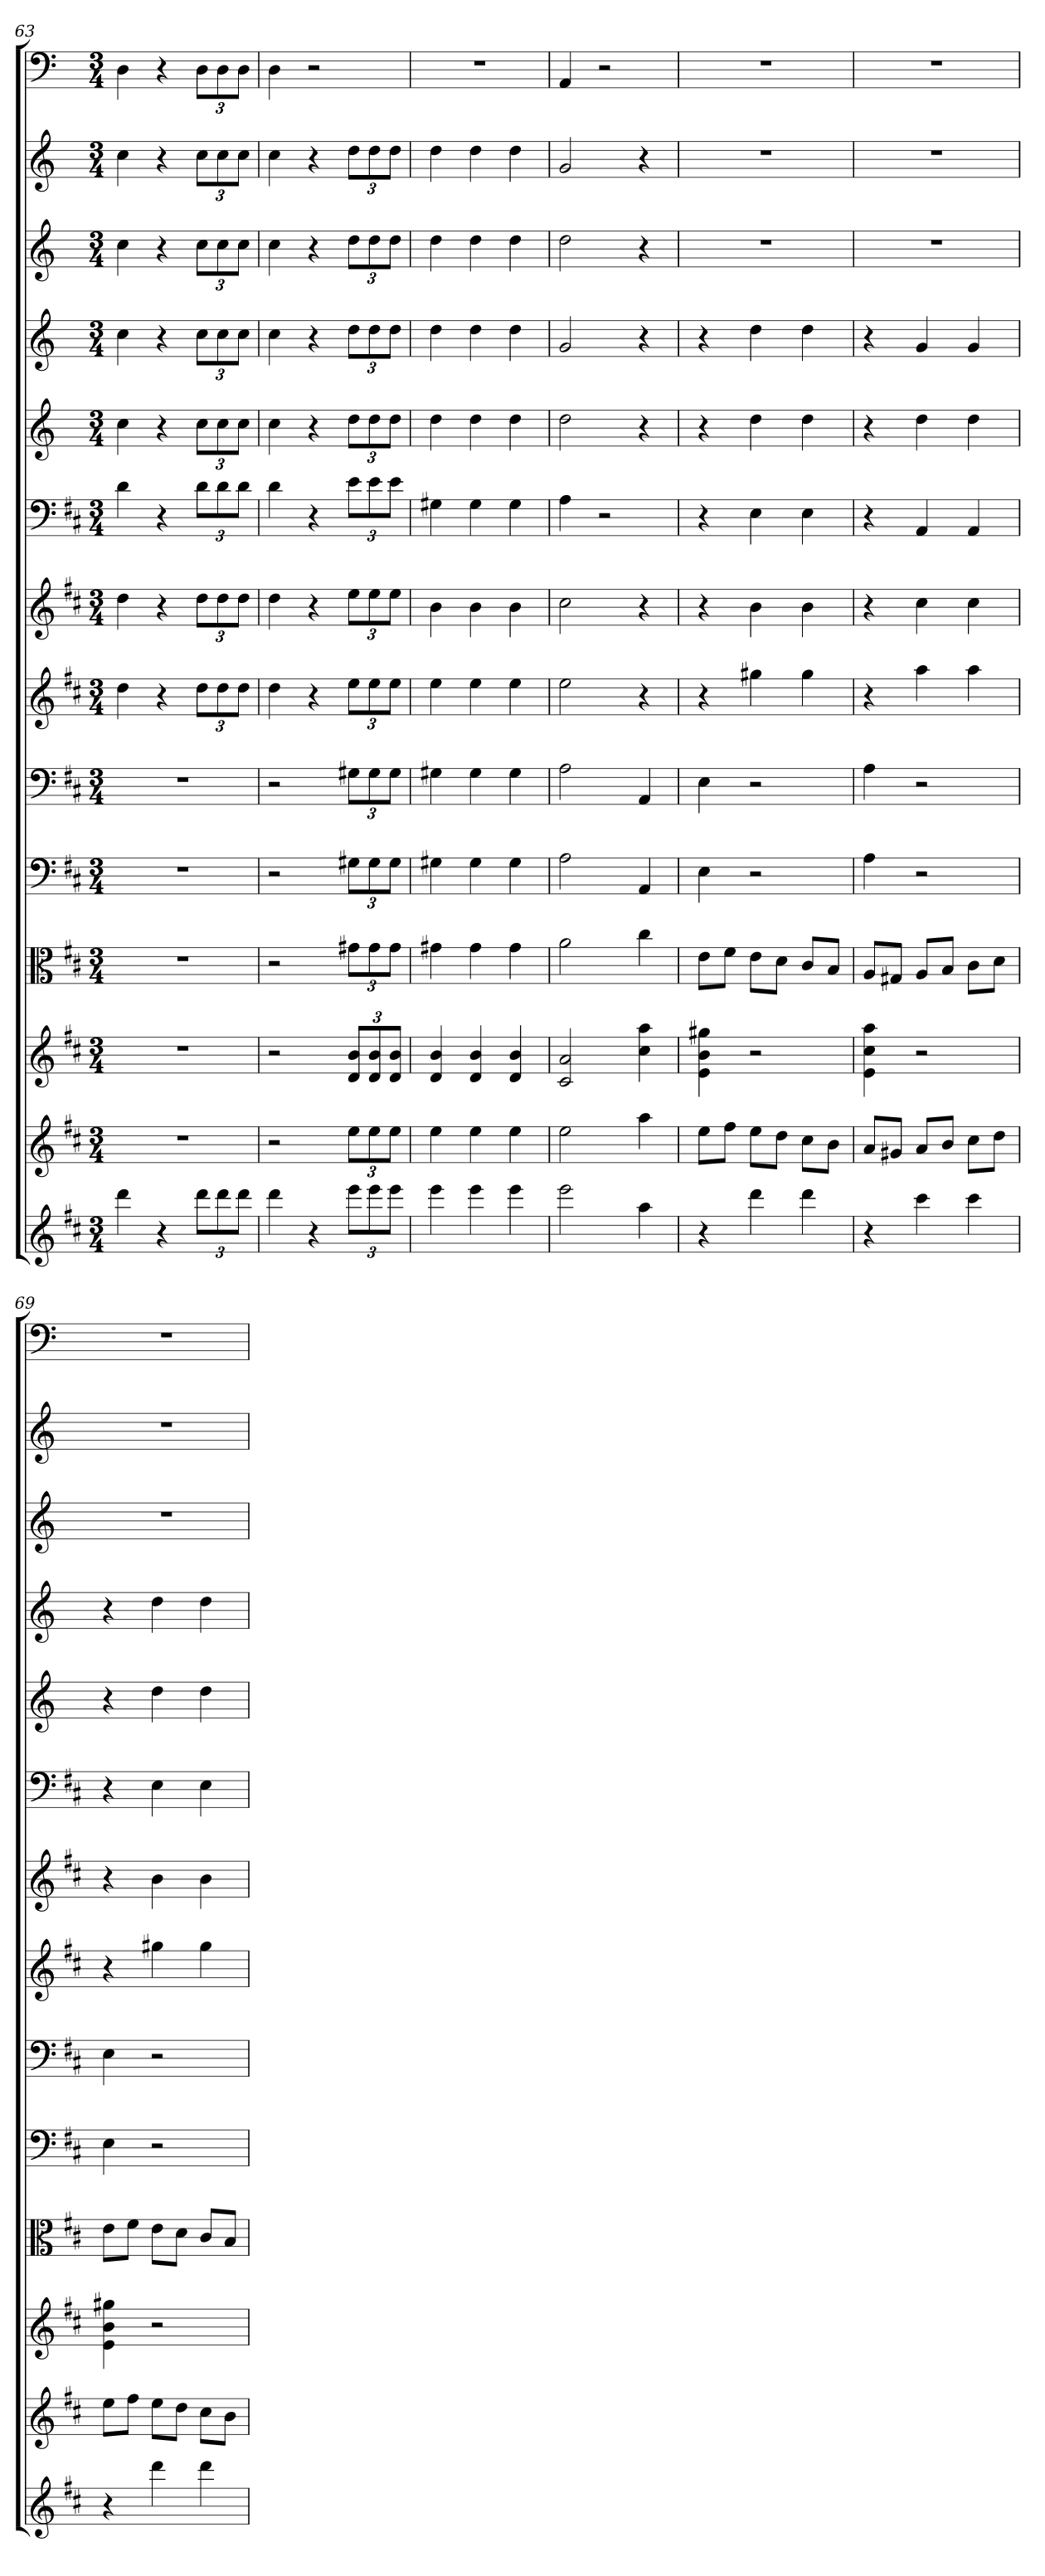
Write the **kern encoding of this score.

**kern	**kern	**kern	**kern	**kern	**kern	**kern	**kern	**kern	**kern	**kern	**kern	**kern	**kern
*part14	*part13	*part12	*part11	*part10	*part9	*part8	*part7	*part6	*part5	*part4	*part3	*part2	*part1
*staff14	*staff13	*staff12	*staff11	*staff10	*staff9	*staff8	*staff7	*staff6	*staff5	*staff4	*staff3	*staff2	*staff1
*	*	*	*clefC3	*clefF4	*clefF4	*	*	*clefF4	*	*	*	*	*clefF4
*k[f#c#]	*k[f#c#]	*k[f#c#]	*k[f#c#]	*k[f#c#]	*k[f#c#]	*k[f#c#]	*k[f#c#]	*k[f#c#]	*k[]	*k[]	*k[]	*k[]	*k[]
*M3/4	*M3/4	*M3/4	*M3/4	*M3/4	*M3/4	*M3/4	*M3/4	*M3/4	*M3/4	*M3/4	*M3/4	*M3/4	*M3/4
=63	=63	=63	=63	=63	=63	=63	=63	=63	=63	=63	=63	=63	=63
4ddd	2.r	2.r	2.r	2.r	2.r	4dd	4dd	4d	4cc	4cc	4cc	4cc	4D
4r	.	.	.	.	.	4r	4r	4r	4r	4r	4r	4r	4r
12dddL	.	.	.	.	.	12ddL	12ddL	12d\L	12ccL	12ccL	12ccL	12ccL	12D\L
12ddd	.	.	.	.	.	12dd	12dd	12d\	12cc	12cc	12cc	12cc	12D\
12dddJ	.	.	.	.	.	12ddJ	12ddJ	12d\J	12ccJ	12ccJ	12ccJ	12ccJ	12D\J
=64	=64	=64	=64	=64	=64	=64	=64	=64	=64	=64	=64	=64	=64
4ddd	2r	2r	2r	2r	2r	4dd	4dd	4d	4cc	4cc	4cc	4cc	4D
4r	.	.	.	.	.	4r	4r	4r	4r	4r	4r	4r	2r
12eeeL	12eeL	12d 12bL	12g#X\L	12G#X\L	12G#X\L	12eeL	12eeL	12e\L	12ddL	12ddL	12ddL	12ddL	.
12eee	12ee	12d 12b	12g#\	12G#\	12G#\	12ee	12ee	12e\	12dd	12dd	12dd	12dd	.
12eeeJ	12eeJ	12d 12bJ	12g#\J	12G#\J	12G#\J	12eeJ	12eeJ	12e\J	12ddJ	12ddJ	12ddJ	12ddJ	.
=65	=65	=65	=65	=65	=65	=65	=65	=65	=65	=65	=65	=65	=65
4eee	4ee	4d 4b	4g#X	4G#X	4G#X	4ee	4b	4G#X	4dd	4dd	4dd	4dd	2.r
4eee	4ee	4d 4b	4g#	4G#	4G#	4ee	4b	4G#	4dd	4dd	4dd	4dd	.
4eee	4ee	4d 4b	4g#	4G#	4G#	4ee	4b	4G#	4dd	4dd	4dd	4dd	.
=66	=66	=66	=66	=66	=66	=66	=66	=66	=66	=66	=66	=66	=66
2eee	2ee	2c# 2a	2a	2A	2A	2ee	2cc#	4A	2dd	2g	2dd	2g	4AA
.	.	.	.	.	.	.	.	2r	.	.	.	.	2r
4aa	4aa	4cc# 4aa	4cc#	4AA	4AA	4r	4r	.	4r	4r	4r	4r	.
=67	=67	=67	=67	=67	=67	=67	=67	=67	=67	=67	=67	=67	=67
4r	8eeL	4e 4b 4gg#X	8e\L	4E	4E	4r	4r	4r	4r	4r	2.r	2.r	2.r
.	8ff#J	.	8f#\J	.	.	.	.	.	.	.	.	.	.
4ddd	8eeL	2r	8e\L	2r	2r	4gg#X	4b	4E	4dd	4dd	.	.	.
.	8ddJ	.	8d\J	.	.	.	.	.	.	.	.	.	.
4ddd	8cc#L	.	8c#/L	.	.	4gg#	4b	4E	4dd	4dd	.	.	.
.	8bJ	.	8B/J	.	.	.	.	.	.	.	.	.	.
=68	=68	=68	=68	=68	=68	=68	=68	=68	=68	=68	=68	=68	=68
4r	8aL	4e 4cc# 4aa	8A/L	4A	4A	4r	4r	4r	4r	4r	2.r	2.r	2.r
.	8g#XJ	.	8G#X/J	.	.	.	.	.	.	.	.	.	.
4ccc#	8aL	2r	8A/L	2r	2r	4aa	4cc#	4AA	4dd	4g	.	.	.
.	8bJ	.	8B/J	.	.	.	.	.	.	.	.	.	.
4ccc#	8cc#L	.	8c#\L	.	.	4aa	4cc#	4AA	4dd	4g	.	.	.
.	8ddJ	.	8d\J	.	.	.	.	.	.	.	.	.	.
=69	=69	=69	=69	=69	=69	=69	=69	=69	=69	=69	=69	=69	=69
4r	8eeL	4e 4b 4gg#X	8e\L	4E	4E	4r	4r	4r	4r	4r	2.r	2.r	2.r
.	8ff#J	.	8f#\J	.	.	.	.	.	.	.	.	.	.
4ddd	8eeL	2r	8e\L	2r	2r	4gg#X	4b	4E	4dd	4dd	.	.	.
.	8ddJ	.	8d\J	.	.	.	.	.	.	.	.	.	.
4ddd	8cc#L	.	8c#/L	.	.	4gg#	4b	4E	4dd	4dd	.	.	.
.	8bJ	.	8B/J	.	.	.	.	.	.	.	.	.	.
=	=	=	=	=	=	=	=	=	=	=	=	=	=
*-	*-	*-	*-	*-	*-	*-	*-	*-	*-	*-	*-	*-	*-
